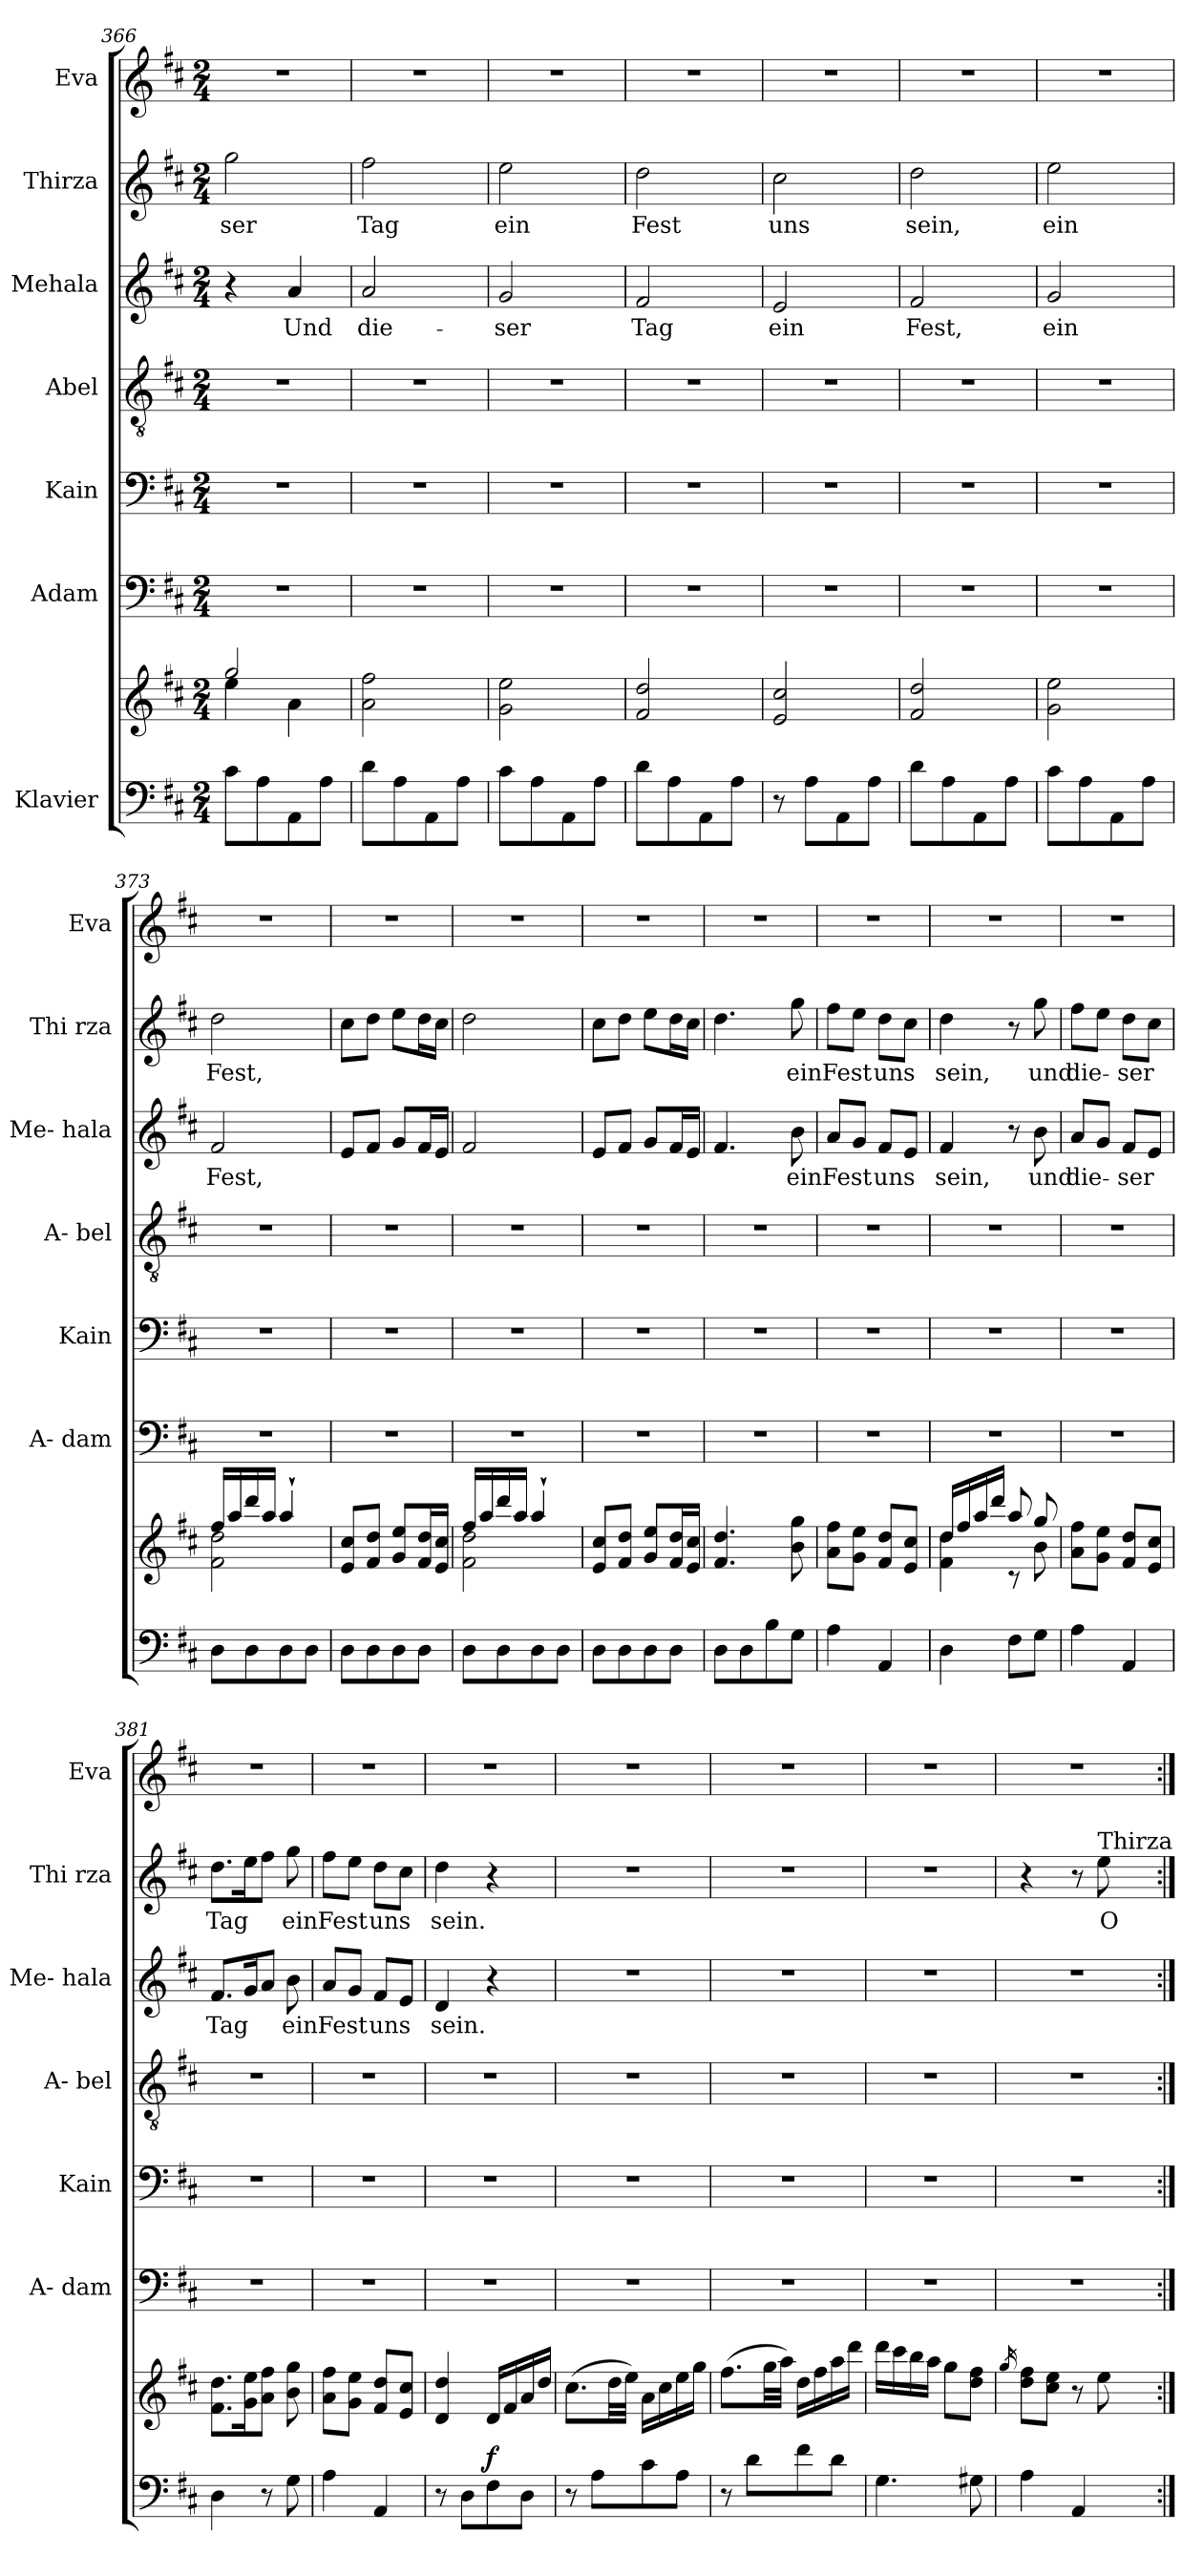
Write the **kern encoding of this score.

**kern	**kern	**dynam	**kern	**kern	**kern	**kern	**text	**kern	**text	**kern
*part7	*part7	*part7	*part6	*part5	*part4	*part3	*part3	*part2	*part2	*part1
*staff8	*staff7	*staff7/8	*staff6	*staff5	*staff4	*staff3	*staff3	*staff2	*staff2	*staff1
*I"Klavier	*	*	*I"Adam	*I"Kain	*I"Abel	*I"Mehala	*	*I"Thirza	*	*I"Eva
*	*	*	*I'A- dam	*I'Kain	*I'A- bel	*I'Me- hala	*	*I'Thi rza	*	*I'Eva
*clefF4	*clefG2	*	*clefF4	*clefF4	*clefGv2	*clefG2	*	*clefG2	*	*clefG2
*k[f#c#]	*k[f#c#]	*	*k[f#c#]	*k[f#c#]	*k[f#c#]	*k[f#c#]	*	*k[f#c#]	*	*k[f#c#]
*D:	*D:	*	*D:	*D:	*D:	*D:	*	*D:	*	*D:
*M2/4	*M2/4	*	*M2/4	*M2/4	*M2/4	*M2/4	*	*M2/4	*	*M2/4
=366	=366	=366	=366	=366	=366	=366	=366	=366	=366	=366
*	*^	*	*	*	*	*	*	*	*	*
!	!	!	!	!	!	!	!	!	!	!LO:LY:b	!
8c#\L	2gg/	4ee\	.	2r	2r	2r	4r	.	2gg\	-ser	2r
8A\	.	.	.	.	.	.	.	.	.	.	.
!	!	!	!	!	!	!	!	!LO:LY:b	!	!	!
8AA\	.	4a\	.	.	.	.	4a/	Und	.	.	.
8A\J	.	.	.	.	.	.	.	.	.	.	.
*	*v	*v	*	*	*	*	*	*	*	*	*
=367	=367	=367	=367	=367	=367	=367	=367	=367	=367	=367
!	!	!	!	!	!	!	!LO:LY:b	!	!LO:LY:b	!
8d\L	2a\ 2ff#\	.	2r	2r	2r	2a/	die-	2ff#\	Tag	2r
8A\	.	.	.	.	.	.	.	.	.	.
8AA\	.	.	.	.	.	.	.	.	.	.
8A\J	.	.	.	.	.	.	.	.	.	.
=368	=368	=368	=368	=368	=368	=368	=368	=368	=368	=368
!	!	!	!	!	!	!	!LO:LY:b	!	!LO:LY:b	!
8c#\L	2g\ 2ee\	.	2r	2r	2r	2g/	-ser	2ee\	ein	2r
8A\	.	.	.	.	.	.	.	.	.	.
8AA\	.	.	.	.	.	.	.	.	.	.
8A\J	.	.	.	.	.	.	.	.	.	.
!!LO:LB:g=z
=369	=369	=369	=369	=369	=369	=369	=369	=369	=369	=369
!	!	!	!	!	!	!	!LO:LY:b	!	!LO:LY:b	!
8d\L	2f#/ 2dd/	.	2r	2r	2r	2f#/	Tag	2dd\	Fest	2r
8A\	.	.	.	.	.	.	.	.	.	.
8AA\	.	.	.	.	.	.	.	.	.	.
8A\J	.	.	.	.	.	.	.	.	.	.
=370	=370	=370	=370	=370	=370	=370	=370	=370	=370	=370
!	!	!	!	!	!	!	!LO:LY:b	!	!LO:LY:b	!
8r	2e/ 2cc#/	.	2r	2r	2r	2e/	ein	2cc#\	uns	2r
8A\L	.	.	.	.	.	.	.	.	.	.
8AA\	.	.	.	.	.	.	.	.	.	.
8A\J	.	.	.	.	.	.	.	.	.	.
=371	=371	=371	=371	=371	=371	=371	=371	=371	=371	=371
!	!	!	!	!	!	!	!LO:LY:b	!	!LO:LY:b	!
8d\L	2f#/ 2dd/	.	2r	2r	2r	2f#/	Fest,	2dd\	sein,	2r
8A\	.	.	.	.	.	.	.	.	.	.
8AA\	.	.	.	.	.	.	.	.	.	.
8A\J	.	.	.	.	.	.	.	.	.	.
=372	=372	=372	=372	=372	=372	=372	=372	=372	=372	=372
!	!	!	!	!	!	!	!LO:LY:b	!	!LO:LY:b	!
8c#\L	2g\ 2ee\	.	2r	2r	2r	2g/	ein	2ee\	ein	2r
8A\	.	.	.	.	.	.	.	.	.	.
8AA\	.	.	.	.	.	.	.	.	.	.
8A\J	.	.	.	.	.	.	.	.	.	.
=373	=373	=373	=373	=373	=373	=373	=373	=373	=373	=373
*	*^	*	*	*	*	*	*	*	*	*
!	!	!	!	!	!	!	!	!LO:LY:b	!	!LO:LY:b	!
8D\L	16ff#/LL	2f#\ 2dd\	.	2r	2r	2r	2f#/	Fest,	2dd\	Fest,	2r
.	16aa/	.	.	.	.	.	.	.	.	.	.
8D\	16ddd/	.	.	.	.	.	.	.	.	.	.
.	16aa/JJ	.	.	.	.	.	.	.	.	.	.
8D\	4aa`>/	.	.	.	.	.	.	.	.	.	.
8D\J	.	.	.	.	.	.	.	.	.	.	.
*	*v	*v	*	*	*	*	*	*	*	*	*
=374	=374	=374	=374	=374	=374	=374	=374	=374	=374	=374
8D\L	8e/ 8cc#/L	.	2r	2r	2r	8e/L	.	8cc#\L	.	2r
8D\	8f#/ 8dd/J	.	.	.	.	8f#/J	.	8dd\J	.	.
8D\	8g/ 8ee/L	.	.	.	.	8g/L	.	8ee\L	.	.
8D\J	16f#/ 16dd/L	.	.	.	.	16f#/L	.	16dd\L	.	.
.	16e/ 16cc#/JJ	.	.	.	.	16e/JJ	.	16cc#\JJ	.	.
=375	=375	=375	=375	=375	=375	=375	=375	=375	=375	=375
*	*^	*	*	*	*	*	*	*	*	*
8D\L	16ff#/LL	2f#\ 2dd\	.	2r	2r	2r	2f#/	.	2dd\	.	2r
.	16aa/	.	.	.	.	.	.	.	.	.	.
8D\	16ddd/	.	.	.	.	.	.	.	.	.	.
.	16aa/JJ	.	.	.	.	.	.	.	.	.	.
8D\	4aa`>/	.	.	.	.	.	.	.	.	.	.
8D\J	.	.	.	.	.	.	.	.	.	.	.
*	*v	*v	*	*	*	*	*	*	*	*	*
=376	=376	=376	=376	=376	=376	=376	=376	=376	=376	=376
8D\L	8e/ 8cc#/L	.	2r	2r	2r	8e/L	.	8cc#\L	.	2r
8D\	8f#/ 8dd/J	.	.	.	.	8f#/J	.	8dd\J	.	.
8D\	8g/ 8ee/L	.	.	.	.	8g/L	.	8ee\L	.	.
8D\J	16f#/ 16dd/L	.	.	.	.	16f#/L	.	16dd\L	.	.
.	16e/ 16cc#/JJ	.	.	.	.	16e/JJ	.	16cc#\JJ	.	.
=377	=377	=377	=377	=377	=377	=377	=377	=377	=377	=377
8D\L	4.f#/ 4.dd/	.	2r	2r	2r	4.f#/	.	4.dd\	.	2r
8D\	.	.	.	.	.	.	.	.	.	.
8B\	.	.	.	.	.	.	.	.	.	.
!	!	!	!	!	!	!	!LO:LY:b	!	!LO:LY:b	!
8G\J	8b\ 8gg\	.	.	.	.	8b\	ein	8gg\	ein	.
!!LO:PB:g=z
=378	=378	=378	=378	=378	=378	=378	=378	=378	=378	=378
!	!	!	!	!	!	!	!LO:LY:b	!	!LO:LY:b	!
4A\	8a\ 8ff#\L	.	2r	2r	2r	8a/L	Fest	8ff#\L	Fest	2r
.	8g\ 8ee\J	.	.	.	.	8g/J	.	8ee\J	.	.
!	!	!	!	!	!	!	!LO:LY:b	!	!LO:LY:b	!
4AA/	8f#/ 8dd/L	.	.	.	.	8f#/L	uns	8dd\L	uns	.
.	8e/ 8cc#/J	.	.	.	.	8e/J	.	8cc#\J	.	.
=379	=379	=379	=379	=379	=379	=379	=379	=379	=379	=379
*	*^	*	*	*	*	*	*	*	*	*
!	!	!	!	!	!	!	!	!LO:LY:b	!	!LO:LY:b	!
4D\	16dd/LL	4f#\ 4dd\	.	2r	2r	2r	4f#/	sein,	4dd\	sein,	2r
.	16ff#/	.	.	.	.	.	.	.	.	.	.
.	16aa/	.	.	.	.	.	.	.	.	.	.
.	16ddd/JJ	.	.	.	.	.	.	.	.	.	.
8F#\L	8aa/	8rc	.	.	.	.	8r	.	8r	.	.
!	!	!	!	!	!	!	!	!LO:LY:b	!	!LO:LY:b	!
8G\J	8gg/	8b\	.	.	.	.	8b\	und	8gg\	und	.
=380	=380	=380	=380	=380	=380	=380	=380	=380	=380	=380	=380
!	!	!	!	!	!	!	!	!LO:LY:b	!	!LO:LY:b	!
*	*v	*v	*	*	*	*	*	*	*	*	*
4A\	8a\ 8ff#\L	.	2r	2r	2r	8a/L	die-	8ff#\L	die-	2r
.	8g\ 8ee\J	.	.	.	.	8g/J	.	8ee\J	.	.
!	!	!	!	!	!	!	!LO:LY:b	!	!LO:LY:b	!
4AA/	8f#/ 8dd/L	.	.	.	.	8f#/L	-ser	8dd\L	-ser	.
.	8e/ 8cc#/J	.	.	.	.	8e/J	.	8cc#\J	.	.
=381	=381	=381	=381	=381	=381	=381	=381	=381	=381	=381
!	!	!	!	!	!	!	!LO:LY:b	!	!LO:LY:b	!
4D\	8.f#\ 8.dd\L	.	2r	2r	2r	8.f#/L	Tag	8.dd\L	Tag	2r
.	16g\ 16ee\k	.	.	.	.	16g/k	.	16ee\k	.	.
8r	8a\ 8ff#\J	.	.	.	.	8a/J	.	8ff#\J	.	.
!	!	!	!	!	!	!	!LO:LY:b	!	!LO:LY:b	!
8G\	8b\ 8gg\	.	.	.	.	8b\	ein	8gg\	ein	.
=382	=382	=382	=382	=382	=382	=382	=382	=382	=382	=382
!	!	!	!	!	!	!	!LO:LY:b	!	!LO:LY:b	!
4A\	8a\ 8ff#\L	.	2r	2r	2r	8a/L	Fest	8ff#\L	Fest	2r
.	8g\ 8ee\J	.	.	.	.	8g/J	.	8ee\J	.	.
!	!	!	!	!	!	!	!LO:LY:b	!	!LO:LY:b	!
4AA/	8f#/ 8dd/L	.	.	.	.	8f#/L	uns	8dd\L	uns	.
.	8e/ 8cc#/J	.	.	.	.	8e/J	.	8cc#\J	.	.
=383	=383	=383	=383	=383	=383	=383	=383	=383	=383	=383
!	!	!	!	!	!	!	!LO:LY:b	!	!LO:LY:b	!
8r	4d/ 4dd/	.	2r	2r	2r	4d/	sein.	4dd\	sein.	2r
8D\L	.	.	.	.	.	.	.	.	.	.
!	!	!LO:DY:a=2	!	!	!	!	!	!	!	!
8F#\	16d/LL	f	.	.	.	4r	.	4r	.	.
.	16f#/	.	.	.	.	.	.	.	.	.
8D\J	16a/	.	.	.	.	.	.	.	.	.
.	16dd/JJ	.	.	.	.	.	.	.	.	.
!!LO:LB:g=z
=384	=384	=384	=384	=384	=384	=384	=384	=384	=384	=384
8r	(>8.cc#\L	.	2r	2r	2r	2r	.	2r	.	2r
8A\L	.	.	.	.	.	.	.	.	.	.
.	32dd\LL	.	.	.	.	.	.	.	.	.
.	32ee\JJJ)	.	.	.	.	.	.	.	.	.
8c#\	16a\LL	.	.	.	.	.	.	.	.	.
.	16cc#\	.	.	.	.	.	.	.	.	.
8A\J	16ee\	.	.	.	.	.	.	.	.	.
.	16gg\JJ	.	.	.	.	.	.	.	.	.
=385	=385	=385	=385	=385	=385	=385	=385	=385	=385	=385
8r	(>8.ff#\L	.	2r	2r	2r	2r	.	2r	.	2r
8d\L	.	.	.	.	.	.	.	.	.	.
.	32gg\LL	.	.	.	.	.	.	.	.	.
.	32aa\JJJ)	.	.	.	.	.	.	.	.	.
8f#\	16dd\LL	.	.	.	.	.	.	.	.	.
.	16ff#\	.	.	.	.	.	.	.	.	.
8d\J	16aa\	.	.	.	.	.	.	.	.	.
.	16ddd\JJ	.	.	.	.	.	.	.	.	.
=386	=386	=386	=386	=386	=386	=386	=386	=386	=386	=386
4.G\	16ddd\LL	.	2r	2r	2r	2r	.	2r	.	2r
.	16ccc#\	.	.	.	.	.	.	.	.	.
.	16bb\	.	.	.	.	.	.	.	.	.
.	16aa\JJ	.	.	.	.	.	.	.	.	.
.	8gg\L	.	.	.	.	.	.	.	.	.
8G#X\	8dd\ 8ff#\J	.	.	.	.	.	.	.	.	.
=387	=387	=387	=387	=387	=387	=387	=387	=387	=387	=387
.	16qgg/	.	.	.	.	.	.	.	.	.
4A\	8dd\ 8ff#\L	.	2r	2r	2r	2r	.	4r	.	2r
.	8cc#\ 8ee\J	.	.	.	.	.	.	.	.	.
4AA/	8r	.	.	.	.	.	.	8r	.	.
!	!	!	!	!	!	!	!	!LO:TX:a:t=Thirza	!	!
!	!	!	!	!	!	!	!	!	!LO:LY:b	!
.	8ee\	.	.	.	.	.	.	8ee\	O	.
=:|!	=:|!	=:|!	=:|!	=:|!	=:|!	=:|!	=:|!	=:|!	=:|!	=:|!
*-	*-	*-	*-	*-	*-	*-	*-	*-	*-	*-
